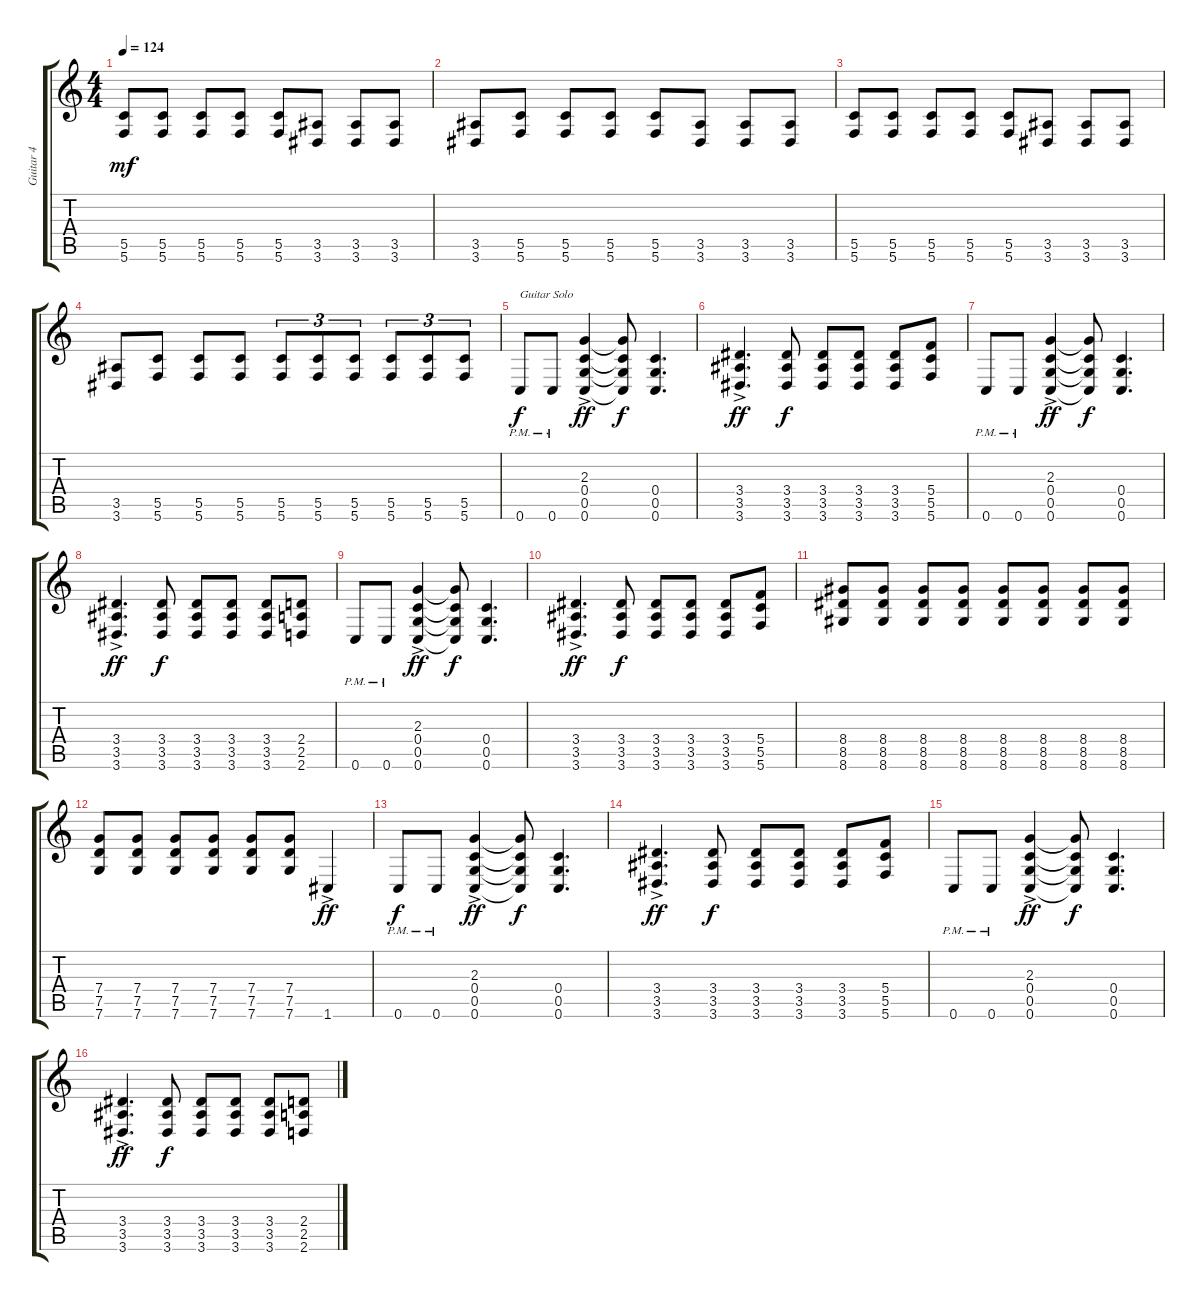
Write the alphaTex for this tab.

\track ("Guitar 4" "Guitar 4") {instrument distortionguitar}
\staff {score tabs}
\tuning (D4 A3 F3 C3 G2 C2) {hide}
\ts (4 4)
\tempo 124
\clef g2
\ks c
(5.5 5.6).8{dy mf} (5.5 5.6).8 (5.5 5.6).8 (5.5 5.6).8 (5.5 5.6).8 (3.5 3.6).8 (3.5 3.6).8 (3.5 3.6).8 |
(3.5 3.6).8 (5.5 5.6).8 (5.5 5.6).8 (5.5 5.6).8 (5.5 5.6).8 (3.5 3.6).8 (3.5 3.6).8 (3.5 3.6).8 |
(5.5 5.6).8 (5.5 5.6).8 (5.5 5.6).8 (5.5 5.6).8 (5.5 5.6).8 (3.5 3.6).8 (3.5 3.6).8 (3.5 3.6).8 |
(3.5 3.6).8 (5.5 5.6).8 (5.5 5.6).8 (5.5 5.6).8 (5.5 5.6).8{tu (3 2)} (5.5 5.6).8{tu (3 2)} (5.5 5.6).8{tu (3 2)} (5.5 5.6).8{tu (3 2)} (5.5 5.6).8{tu (3 2)} (5.5 5.6).8{tu (3 2)} |
0.6{pm}.8{txt "Guitar Solo" dy f} 0.6{pm}.8 (2.3{ac} 0.4{ac} 0.5{ac} 0.6{ac}).4{dy ff} (2.3{t} 0.4{t} 0.5{t} 0.6{t}).8{dy f} (0.4 0.5 0.6).4{d} |
(3.4{ac} 3.5{ac} 3.6{ac}).4{d dy ff} (3.4 3.5 3.6).8{dy f} (3.4 3.5 3.6).8 (3.4 3.5 3.6).8 (3.4 3.5 3.6).8 (5.4 5.5 5.6).8 |
0.6{pm}.8 0.6{pm}.8 (2.3{ac} 0.4{ac} 0.5{ac} 0.6{ac}).4{dy ff} (2.3{t} 0.4{t} 0.5{t} 0.6{t}).8{dy f} (0.4 0.5 0.6).4{d} |
(3.4{ac} 3.5{ac} 3.6{ac}).4{d dy ff} (3.4 3.5 3.6).8{dy f} (3.4 3.5 3.6).8 (3.4 3.5 3.6).8 (3.4 3.5 3.6).8 (2.4 2.5 2.6).8 |
0.6{pm}.8 0.6{pm}.8 (2.3{ac} 0.4{ac} 0.5{ac} 0.6{ac}).4{dy ff} (2.3{t} 0.4{t} 0.5{t} 0.6{t}).8{dy f} (0.4 0.5 0.6).4{d} |
(3.4{ac} 3.5{ac} 3.6{ac}).4{d dy ff} (3.4 3.5 3.6).8{dy f} (3.4 3.5 3.6).8 (3.4 3.5 3.6).8 (3.4 3.5 3.6).8 (5.4 5.5 5.6).8 |
(8.4 8.5 8.6).8 (8.4 8.5 8.6).8 (8.4 8.5 8.6).8 (8.4 8.5 8.6).8 (8.4 8.5 8.6).8 (8.4 8.5 8.6).8 (8.4 8.5 8.6).8 (8.4 8.5 8.6).8 |
(7.4 7.5 7.6).8 (7.4 7.5 7.6).8 (7.4 7.5 7.6).8 (7.4 7.5 7.6).8 (7.4 7.5 7.6).8 (7.4 7.5 7.6).8 1.6{ac}.4{dy ff} |
0.6{pm}.8{dy f} 0.6{pm}.8 (2.3{ac} 0.4{ac} 0.5{ac} 0.6{ac}).4{dy ff} (2.3{t} 0.4{t} 0.5{t} 0.6{t}).8{dy f} (0.4 0.5 0.6).4{d} |
(3.4{ac} 3.5{ac} 3.6{ac}).4{d dy ff} (3.4 3.5 3.6).8{dy f} (3.4 3.5 3.6).8 (3.4 3.5 3.6).8 (3.4 3.5 3.6).8 (5.4 5.5 5.6).8 |
0.6{pm}.8 0.6{pm}.8 (2.3{ac} 0.4{ac} 0.5{ac} 0.6{ac}).4{dy ff} (2.3{t} 0.4{t} 0.5{t} 0.6{t}).8{dy f} (0.4 0.5 0.6).4{d} |
(3.4{ac} 3.5{ac} 3.6{ac}).4{d dy ff} (3.4 3.5 3.6).8{dy f} (3.4 3.5 3.6).8 (3.4 3.5 3.6).8 (3.4 3.5 3.6).8 (2.4 2.5 2.6).8
